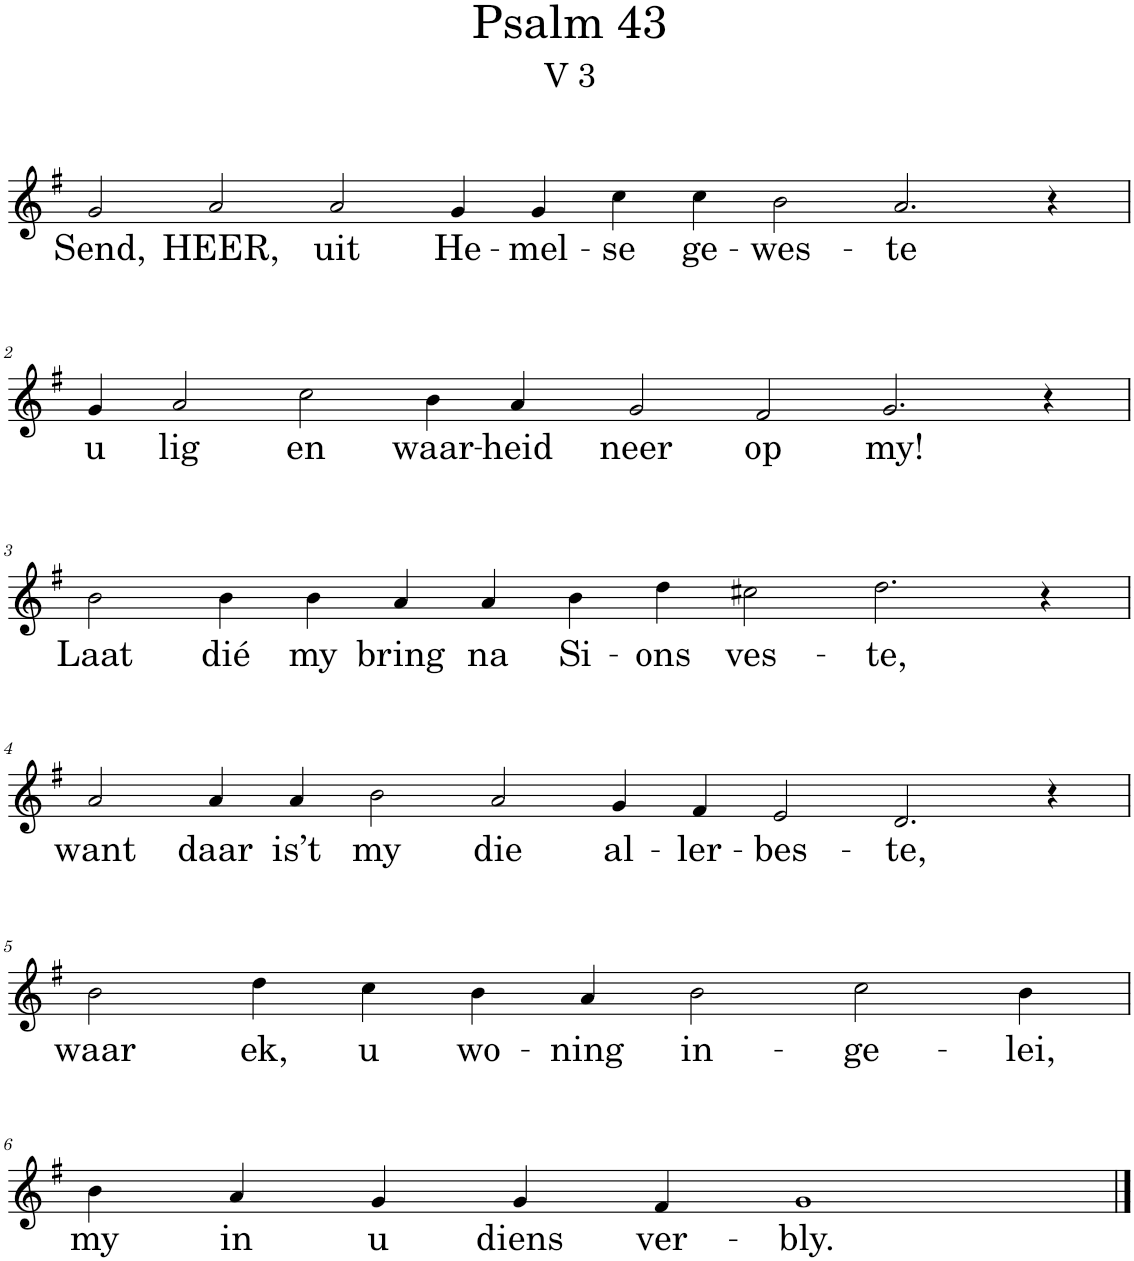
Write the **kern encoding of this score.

**kern	**text
*part1	*part1
*staff1	*staff1
*I"Pipe Organ	*
*I'Org.	*
*clefG2	*
*k[f#]	*
*M16/4	*
=1	=1
!	!LO:LY:b
2g/	Send,
!	!LO:LY:b
2a/	HEER,
!	!LO:LY:b
2a/	uit
!	!LO:LY:b
4g/	He-
!	!LO:LY:b
4g/	-mel-
!	!LO:LY:b
4cc\	-se
!	!LO:LY:b
4cc\	ge-
!	!LO:LY:b
2b\	-wes-
!	!LO:LY:b
2.a/	-te
4r	.
!!LO:LB:g=z
=2	=2
*M15/4	*
!	!LO:LY:b
4g/	u
!	!LO:LY:b
2a/	lig
!	!LO:LY:b
2cc\	en
!	!LO:LY:b
4b\	waar-
!	!LO:LY:b
4a/	-heid
!	!LO:LY:b
2g/	neer
!	!LO:LY:b
2f#/	op
!	!LO:LY:b
2.g/	my!
4r	.
!!LO:LB:g=z
=3	=3
*M14/4	*
!	!LO:LY:b
2b\	Laat
!	!LO:LY:b
4b\	dié
!	!LO:LY:b
4b\	my
!	!LO:LY:b
4a/	bring
!	!LO:LY:b
4a/	na
!	!LO:LY:b
4b\	Si-
!	!LO:LY:b
4dd\	-ons
!	!LO:LY:b
2cc#X\	ves-
!	!LO:LY:b
2.dd\	-te,
4r	.
!!LO:LB:g=z
=4	=4
*M16/4	*
!	!LO:LY:b
2a/	want
!	!LO:LY:b
4a/	daar
!	!LO:LY:b
4a/	is’t
!	!LO:LY:b
2b\	my
!	!LO:LY:b
2a/	die
!	!LO:LY:b
4g/	al-
!	!LO:LY:b
4f#/	-ler-
!	!LO:LY:b
2e/	-bes-
!	!LO:LY:b
2.d/	-te,
4r	.
!!LO:LB:g=z
=5	=5
*M11/4	*
!	!LO:LY:b
2b\	waar
!	!LO:LY:b
4dd\	ek,
!	!LO:LY:b
4cc\	u
!	!LO:LY:b
4b\	wo-
!	!LO:LY:b
4a/	-ning
!	!LO:LY:b
2b\	in-
!	!LO:LY:b
2cc\	-ge-
!	!LO:LY:b
4b\	-lei,
!!LO:LB:g=z
=6	=6
*M9/4	*
!	!LO:LY:b
4b\	my
!	!LO:LY:b
4a/	in
!	!LO:LY:b
4g/	u
!	!LO:LY:b
4g/	diens
!	!LO:LY:b
4f#/	ver-
!	!LO:LY:b
1g	-bly.
==	==
*-	*-
